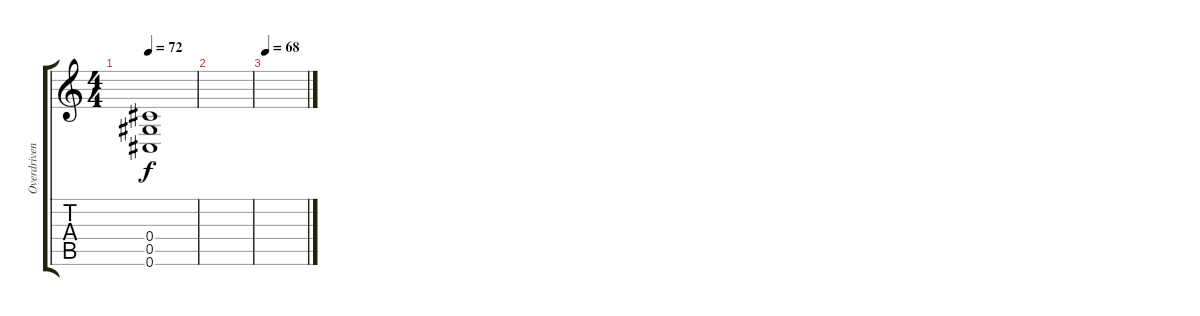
\track ("Overdriven" "Overdriven") {instrument overdrivenguitar}
\staff {score tabs}
\tuning (Eb4 Bb3 Gb3 Db3 Ab2 Db2) {hide}
\ts (4 4)
\tempo 72
\clef g2
\ks c
(0.4 0.5 0.6).1{dy f volume 6} |
|
\tempo 68
